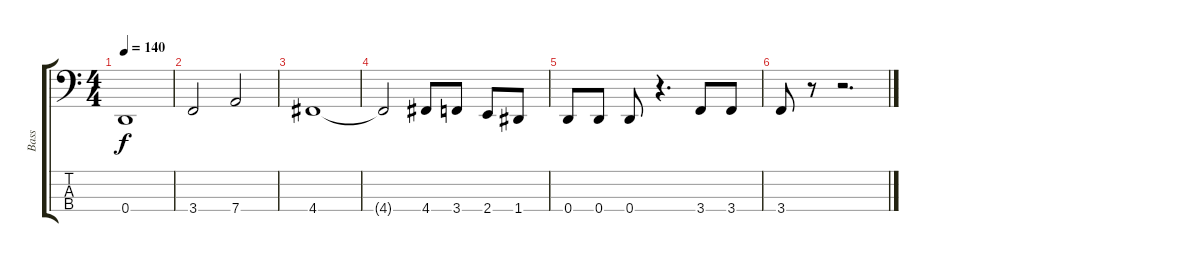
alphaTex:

\track ("Bass" "Bass") {instrument electricbassfinger}
\staff {score tabs}
\tuning (G2 D2 A1 D1) {hide}
\ts (4 4)
\tempo 140
\clef f4
\ks c
0.4.1{dy f} |
3.4.2 7.4.2 |
4.4.1 |
4.4{t}.2 4.4.8 3.4.8 2.4.8 1.4.8 |
0.4.8 0.4.8 0.4.8 r.4{d} 3.4.8 3.4.8 |
3.4.8 r.8 r.2{d}
